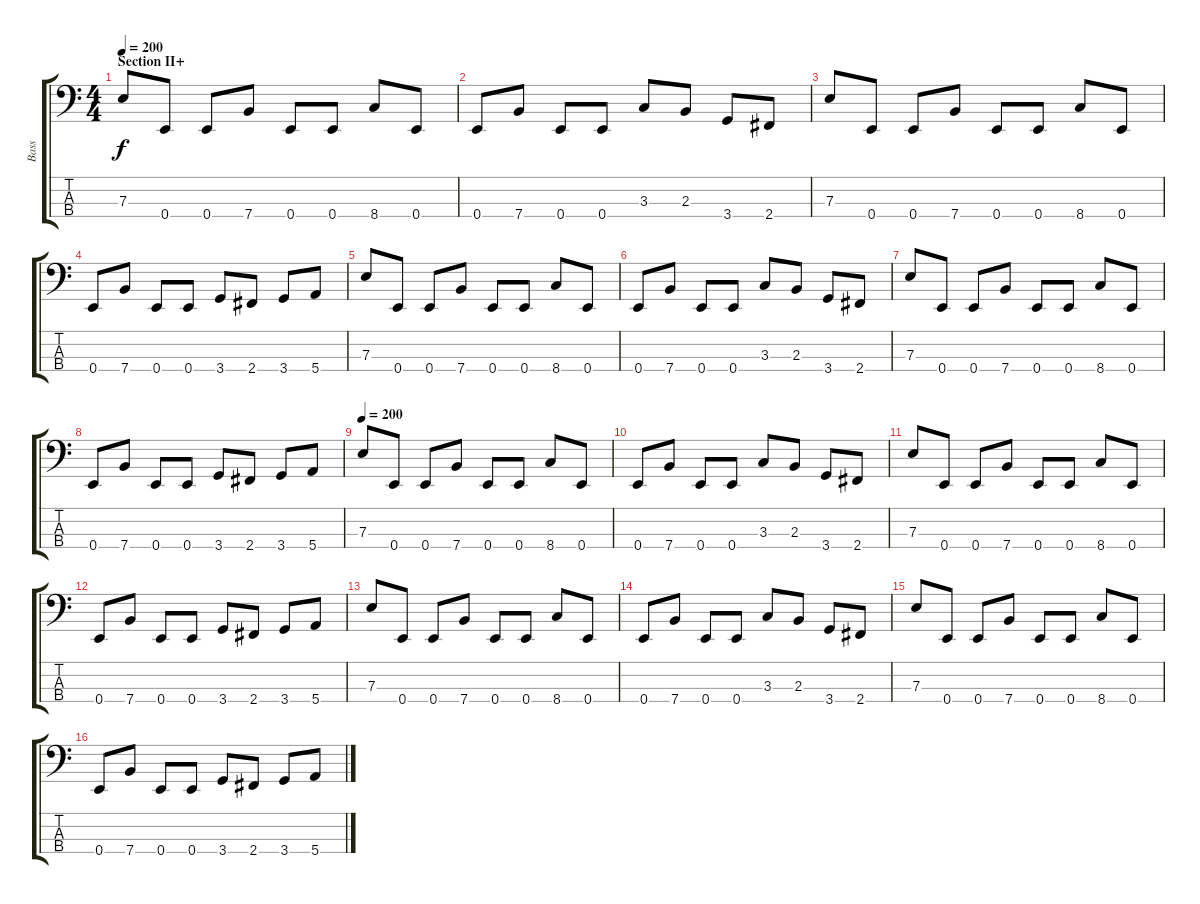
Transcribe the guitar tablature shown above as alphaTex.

\track ("Bass" "Bass") {instrument electricbassfinger}
\staff {score tabs}
\tuning (G2 D2 A1 E1) {hide}
\ts (4 4)
\section ("" "Section II+")
\tempo 200
\clef f4
\ks c
7.3.8{dy f} 0.4.8 0.4.8 7.4.8 0.4.8 0.4.8 8.4.8 0.4.8 |
0.4.8 7.4.8 0.4.8 0.4.8 3.3.8 2.3.8 3.4.8 2.4.8 |
7.3.8 0.4.8 0.4.8 7.4.8 0.4.8 0.4.8 8.4.8 0.4.8 |
0.4.8 7.4.8 0.4.8 0.4.8 3.4.8 2.4.8 3.4.8 5.4.8 |
7.3.8 0.4.8 0.4.8 7.4.8 0.4.8 0.4.8 8.4.8 0.4.8 |
0.4.8 7.4.8 0.4.8 0.4.8 3.3.8 2.3.8 3.4.8 2.4.8 |
7.3.8 0.4.8 0.4.8 7.4.8 0.4.8 0.4.8 8.4.8 0.4.8 |
0.4.8 7.4.8 0.4.8 0.4.8 3.4.8 2.4.8 3.4.8 5.4.8 |
\tempo 200
7.3.8 0.4.8 0.4.8 7.4.8 0.4.8 0.4.8 8.4.8 0.4.8 |
0.4.8 7.4.8 0.4.8 0.4.8 3.3.8 2.3.8 3.4.8 2.4.8 |
7.3.8 0.4.8 0.4.8 7.4.8 0.4.8 0.4.8 8.4.8 0.4.8 |
0.4.8 7.4.8 0.4.8 0.4.8 3.4.8 2.4.8 3.4.8 5.4.8 |
7.3.8 0.4.8 0.4.8 7.4.8 0.4.8 0.4.8 8.4.8 0.4.8 |
0.4.8 7.4.8 0.4.8 0.4.8 3.3.8 2.3.8 3.4.8 2.4.8 |
7.3.8 0.4.8 0.4.8 7.4.8 0.4.8 0.4.8 8.4.8 0.4.8 |
0.4.8 7.4.8 0.4.8 0.4.8 3.4.8 2.4.8 3.4.8 5.4.8
